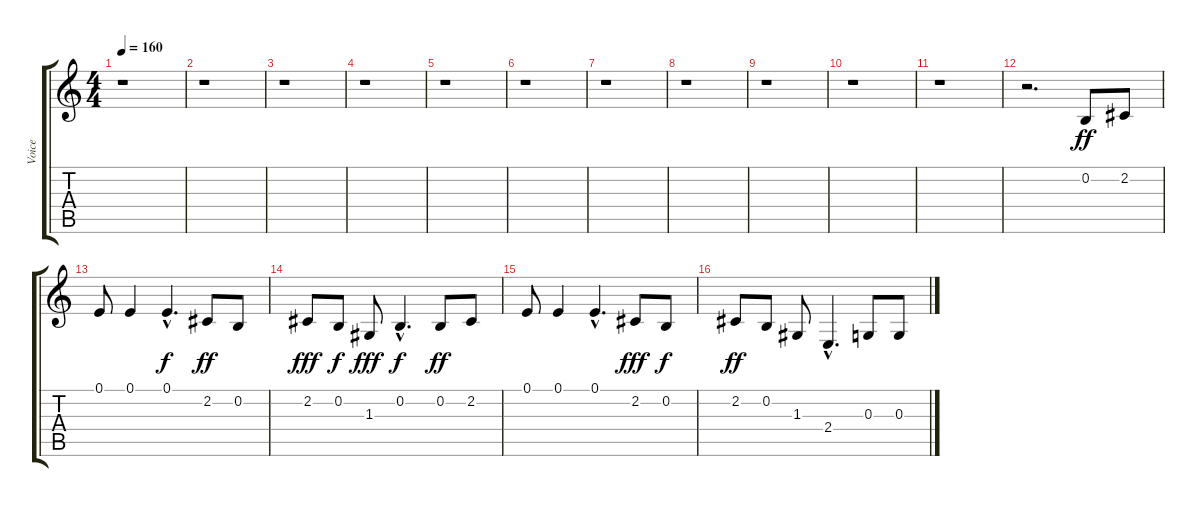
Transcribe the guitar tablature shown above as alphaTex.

\track ("Voice" "Voice") {instrument tenorsax}
\staff {score tabs}
\tuning (E4 B3 G3 D3 A2 E2) {hide}
\ts (4 4)
\tempo 160
\clef g2
\ks c
r.1{dy ff instrument tenorsax} |
r.1 |
r.1 |
r.1 |
r.1 |
r.1 |
r.1 |
r.1 |
r.1 |
r.1 |
r.1 |
r.2{d} 0.2.8 2.2.8 |
0.1.8 0.1.4 0.1{hac}.4{d dy f} 2.2.8{dy ff} 0.2.8 |
2.2.8{dy fff} 0.2.8{dy f} 1.3.8{dy fff} 0.2{hac}.4{d dy f} 0.2.8{dy ff} 2.2.8 |
0.1.8 0.1.4 0.1{hac}.4{d} 2.2.8{dy fff} 0.2.8{dy f} |
2.2.8{dy ff} 0.2.8 1.3.8 2.4{hac}.4{d} 0.3.8 0.3.8
